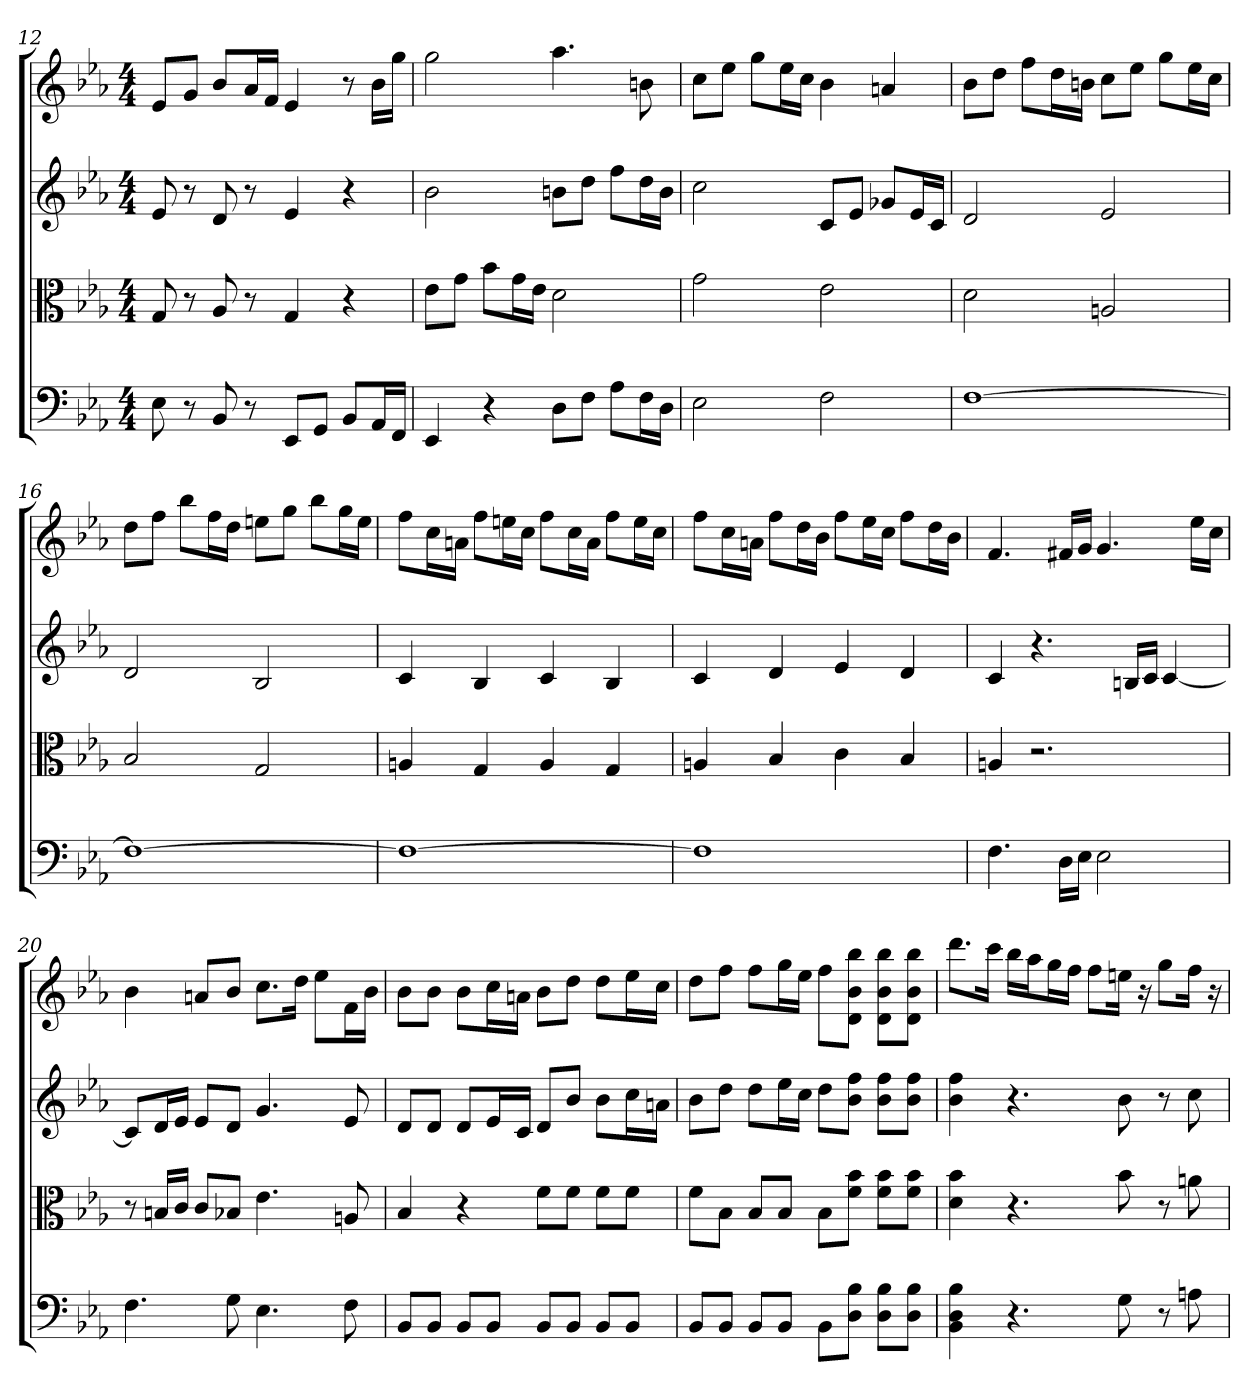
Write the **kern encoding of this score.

**kern	**kern	**kern	**kern
*part4	*part3	*part2	*part1
*staff4	*staff3	*staff2	*staff1
*clefF4	*clefC3	*	*
*k[b-e-a-]	*k[b-e-a-]	*k[b-e-a-]	*k[b-e-a-]
*E-:	*E-:	*E-:	*E-:
*M4/4	*M4/4	*M4/4	*M4/4
=12	=12	=12	=12
8E-	8G	8e-	8e-L
8r	8r	8r	8gJ
8BB-	8A-	8d	8b-L
8r	8r	8r	16a-L
.	.	.	16fJJ
8EE-/L	4G	4e-	4e-
8GG/J	.	.	.
8BB-/L	4r	4r	8r
16AA-/L	.	.	16b-LL
16FF/JJ	.	.	16ggJJ
=13	=13	=13	=13
4EE-	8e-\L	2b-	2gg
.	8g\J	.	.
4r	8b-\L	.	.
.	16g\L	.	.
.	16e-\JJ	.	.
8D\L	2d	8bnL	4.aa-
8F\J	.	8ddJ	.
8A-\L	.	8ffL	.
16F\L	.	16ddL	8bn
16D\JJ	.	16bJJ	.
=14	=14	=14	=14
2E-	2g	2cc	8ccL
.	.	.	8ee-J
.	.	.	8ggL
.	.	.	16ee-L
.	.	.	16ccJJ
2F	2e-	8cL	4b-
.	.	8e-J	.
.	.	8g-XL	4an
.	.	16e-L	.
.	.	16cJJ	.
=15	=15	=15	=15
[1F	2d	2d	8b-L
.	.	.	8ddJ
.	.	.	8ffL
.	.	.	16ddL
.	.	.	16bnJJ
.	2An	2e-	8ccL
.	.	.	8ee-J
.	.	.	8ggL
.	.	.	16ee-L
.	.	.	16ccJJ
=16	=16	=16	=16
1F_	2B-	2d	8ddL
.	.	.	8ffJ
.	.	.	8bb-L
.	.	.	16ffL
.	.	.	16ddJJ
.	2G	2B-	8eenL
.	.	.	8ggJ
.	.	.	8bb-L
.	.	.	16ggL
.	.	.	16eeJJ
=17	=17	=17	=17
1F_	4An	4c	8ffL
.	.	.	16ccL
.	.	.	16anJJ
.	4G	4B-	8ffL
.	.	.	16eenL
.	.	.	16ccJJ
.	4A	4c	8ffL
.	.	.	16ccL
.	.	.	16aJJ
.	4G	4B-	8ffL
.	.	.	16eeL
.	.	.	16ccJJ
=18	=18	=18	=18
1F]	4An	4c	8ffL
.	.	.	16ccL
.	.	.	16anJJ
.	4B-	4d	8ffL
.	.	.	16ddL
.	.	.	16b-JJ
.	4c	4e-	8ffL
.	.	.	16ee-L
.	.	.	16ccJJ
.	4B-	4d	8ffL
.	.	.	16ddL
.	.	.	16b-JJ
=19	=19	=19	=19
4.F	4An	4c	4.f
.	2.r	4.r	.
16D\LL	.	.	16f#XLL
16E-\JJ	.	.	16gJJ
2E-	.	.	4.g
.	.	16BnLL	.
.	.	16cJJ	.
.	.	[4c	.
.	.	.	16ee-LL
.	.	.	16ccJJ
=20	=20	=20	=20
4.F	8r	8cL]	4b-
.	16Bn/LL	16dL	.
.	16c/JJ	16e-JJ	.
.	8c/L	8e-L	8anL
8G	8B-X/J	8dJ	8b-J
4.E-	4.e-	4.g	8.ccL
.	.	.	16ddJk
.	.	.	8ee-L
8F	8An	8e-	16fL
.	.	.	16b-JJ
=21	=21	=21	=21
8BB-/L	4B-	8dL	8b-L
8BB-/J	.	8dJ	8b-J
8BB-/L	4r	8dL	8b-L
8BB-/J	.	16e-L	16ccL
.	.	16cJJ	16anJJ
8BB-/L	8f\L	8dL	8b-L
8BB-/J	8f\J	8b-J	8ddJ
8BB-/L	8f\L	8b-L	8ddL
8BB-/J	8f\J	16ccL	16ee-L
.	.	16anJJ	16ccJJ
=22	=22	=22	=22
8BB-/L	8f\L	8b-L	8ddL
8BB-/J	8B-\J	8ddJ	8ffJ
8BB-/L	8B-/L	8ddL	8ffL
8BB-/J	8B-/J	16ee-L	16ggL
.	.	16ccJJ	16ee-JJ
8BB-\L	8B-\L	8ddL	8ffL
8D\ 8B-\J	8f\ 8b-\J	8b- 8ffJ	8d 8b- 8bb-J
8D\ 8B-\L	8f\ 8b-\L	8b- 8ffL	8d 8b- 8bb-L
8D\ 8B-\J	8f\ 8b-\J	8b- 8ffJ	8d 8b- 8bb-J
=23	=23	=23	=23
4BB- 4D 4B-	4d 4b-	4b- 4ff	8.dddL
.	.	.	16cccJk
4.r	4.r	4.r	16bb-LL
.	.	.	16aa-J
.	.	.	16ggL
.	.	.	16ffJJ
.	.	.	8ffL
8G	8b-	8b-	16eenJk
.	.	.	16r
8r	8r	8r	8ggL
8An	8an	8cc	16ffJk
.	.	.	16r
=	=	=	=
*-	*-	*-	*-
